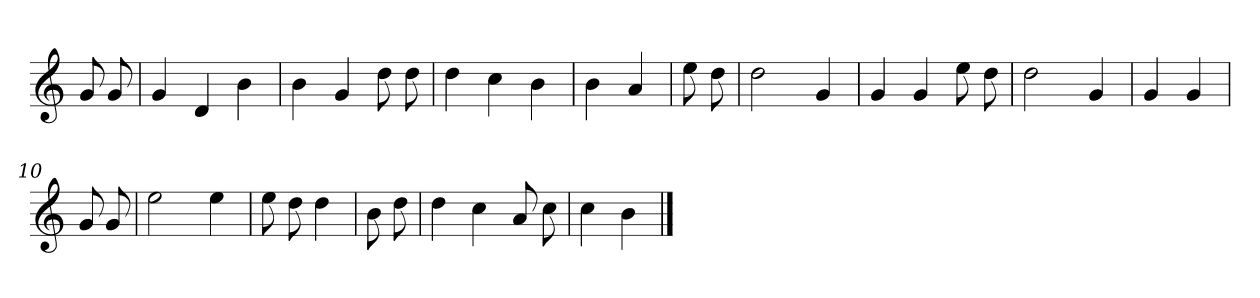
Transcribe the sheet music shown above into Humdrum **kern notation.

**kern
*part1
*staff1
*clefG2
*k[]
=
8g
8g
=1
4g
4d
4b
=2
4b
4g
8dd
8dd
=3
4dd
4cc
4b
=4
4b
4a
=5
8ee
8dd
=6
2dd
4g
=7
4g
4g
8ee
8dd
=8
2dd
4g
=9
4g
4g
=10
8g
8g
=11
2ee
4ee
=12
8ee
8dd
4dd
=13
8b
8dd
=14
4dd
4cc
8a
8cc
=15
4cc
4b
==
*-
